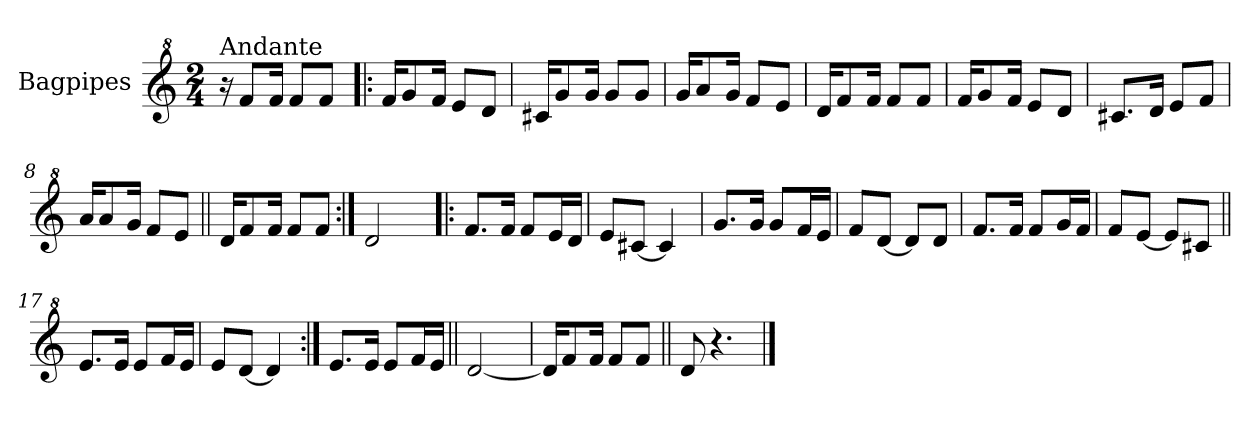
**kern
*part1
*staff1
*I"Bagpipes
*I'Bag
*clefG^2
*k[]
*C:
*M2/4
=1
!LO:TX:a:t=Andante
16r
8ff/L
16ff/Jk
8ff/L
8ff/J
=2!|:
16ff/KL
8gg/
16ff/Jk
8ee/L
8dd/J
=3
16cc#X/KL
8gg/
16gg/Jk
8gg/L
8gg/J
=4
16gg/KL
8aa/
16gg/Jk
8ff/L
8ee/J
=5
16dd/KL
8ff/
16ff/Jk
8ff/L
8ff/J
=6
16ff/KL
8gg/
16ff/Jk
8ee/L
8dd/J
=7
8.cc#X/L
16dd/Jk
8ee/L
8ff/J
=8
16aa/KL
8aa/
16gg/Jk
8ff/L
8ee/J
!!LO:LB:g=z
=9||
16dd/KL
8ff/
16ff/Jk
8ff/L
8ff/J
=10:|!
2dd/
=11!|:
8.ff/L
16ff/Jk
8ff/L
16ee/L
16dd/JJ
=12
8ee/L
[8cc#X/J
4cc#/]
=13
8.gg/L
16gg/Jk
8gg/L
16ff/L
16ee/JJ
=14
8ff/L
[8dd/J
8dd/L]
8dd/J
=15
8.ff/L
16ff/Jk
8ff/L
16gg/L
16ff/JJ
=16
8ff/L
[8ee/J
8ee/L]
8cc#X/J
=17||
8.ee/L
16ee/Jk
8ee/L
16ff/L
16ee/JJ
!!LO:LB:g=z
=18
8ee/L
[8dd/J
4dd/]
=19:|!
8.ee/L
16ee/Jk
8ee/L
16ff/L
16ee/JJ
=20||
[2dd/
=21
16dd/KL]
8ff/
16ff/Jk
8ff/L
8ff/J
=22||
8dd/
4.r
==
*-
